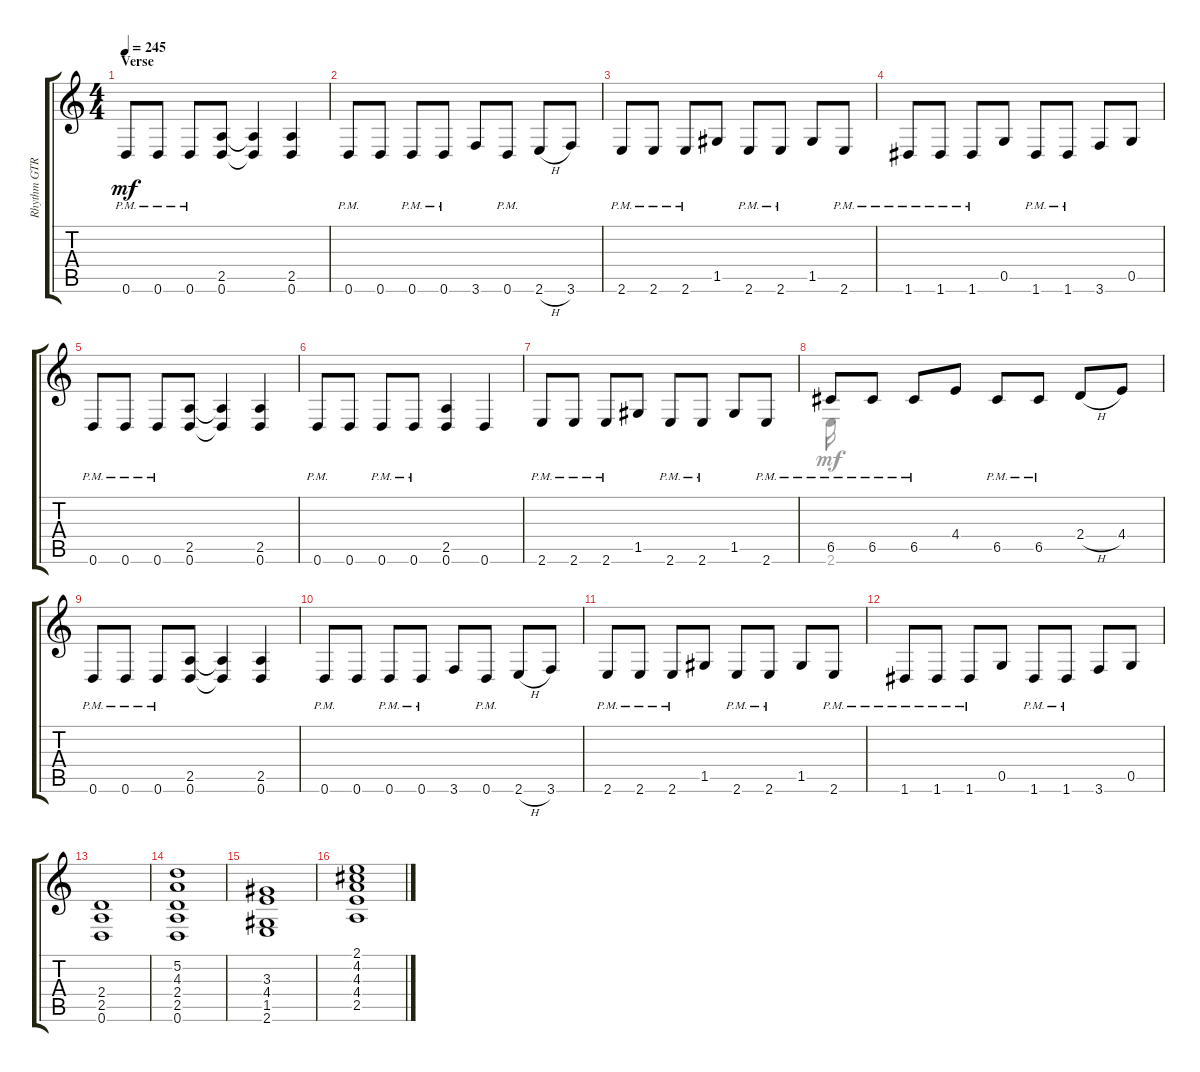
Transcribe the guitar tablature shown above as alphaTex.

\track ("Rhythm GTR 2" "Rhythm GTR") {instrument distortionguitar}
\staff {score tabs}
\tuning (D4 A3 F3 C3 G2 D2) {hide}
\voice
\ts (4 4)
\section ("" "Verse")
\tempo 245
\clef g2
\ks aminor
0.6{pm}.8{dy mf} 0.6{pm}.8 0.6{pm}.8 (2.5 0.6).8 (2.5{t} 0.6{t}).4 (2.5 0.6).4 |
0.6{pm}.8 0.6.8 0.6{pm}.8 0.6{pm}.8 3.6.8 0.6{pm}.8 2.6{h}.8 3.6.8 |
2.6{pm}.8 2.6{pm}.8 2.6{pm}.8 1.5.8 2.6{pm}.8 2.6{pm}.8 1.5.8 2.6{pm}.8 |
1.6{pm}.8 1.6{pm}.8 1.6{pm}.8 0.5.8 1.6{pm}.8 1.6{pm}.8 3.6.8 0.5.8 |
0.6{pm}.8 0.6{pm}.8 0.6{pm}.8 (2.5 0.6).8 (2.5{t} 0.6{t}).4 (2.5 0.6).4 |
0.6{pm}.8 0.6.8 0.6{pm}.8 0.6{pm}.8 (2.5 0.6).4 0.6.4 |
2.6{pm}.8 2.6{pm}.8 2.6{pm}.8 1.5.8 2.6{pm}.8 2.6{pm}.8 1.5.8 2.6{pm}.8 |
6.5{pm}.8 6.5{pm}.8 6.5{pm}.8 4.4.8 6.5{pm}.8 6.5{pm}.8 2.4{h}.8 4.4.8 |
0.6{pm}.8 0.6{pm}.8 0.6{pm}.8 (2.5 0.6).8 (2.5{t} 0.6{t}).4 (2.5 0.6).4 |
0.6{pm}.8 0.6.8 0.6{pm}.8 0.6{pm}.8 3.6.8 0.6{pm}.8 2.6{h}.8 3.6.8 |
2.6{pm}.8 2.6{pm}.8 2.6{pm}.8 1.5.8 2.6{pm}.8 2.6{pm}.8 1.5.8 2.6{pm}.8 |
1.6{pm}.8 1.6{pm}.8 1.6{pm}.8 0.5.8 1.6{pm}.8 1.6{pm}.8 3.6.8 0.5.8 |
(2.4 2.5 0.6).1 |
(5.2 4.3 2.4 2.5 0.6).1 |
(3.3 4.4 1.5 2.6).1 |
(2.1 4.2 4.3 4.4 2.5).1
\voice
\clef g2
\ottava regular
\simile none
\ks aminor
|
|
|
|
|
|
|
2.6.16 |
|
|
|
|
|
|
|
